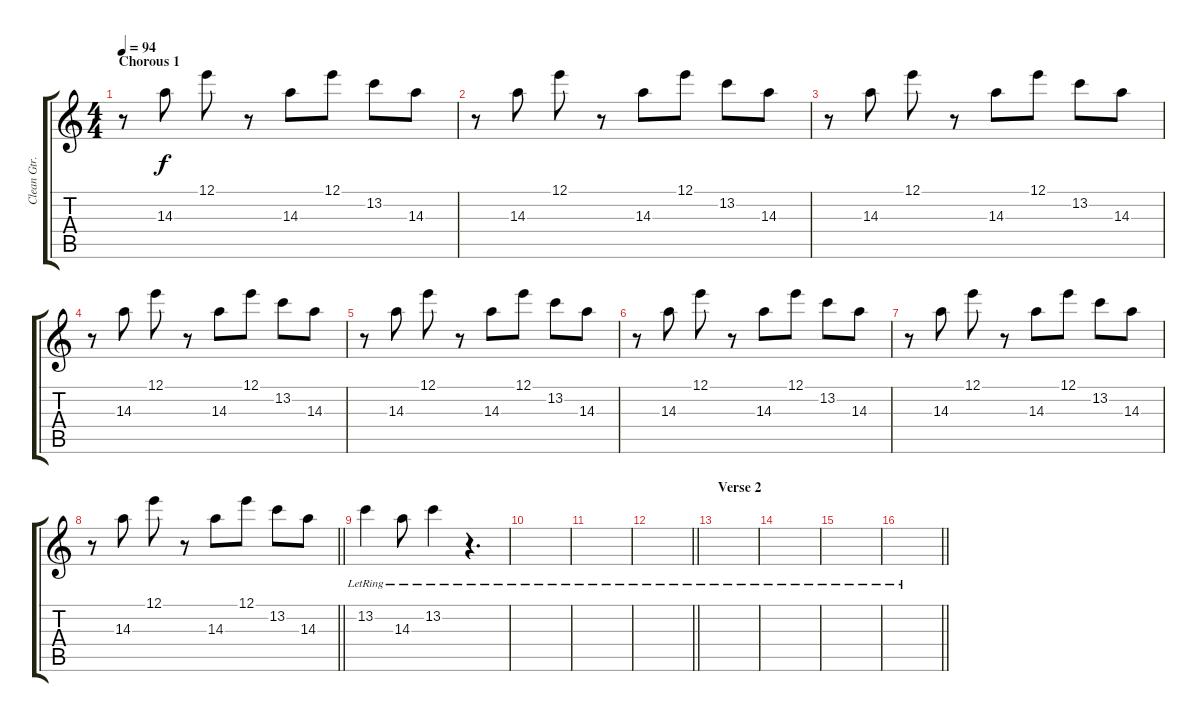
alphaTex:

\track ("Clean Gtr. 2" "Clean Gtr.") {instrument electricguitarclean}
\staff {score tabs}
\tuning (E4 B3 G3 D3 A2 D2) {hide}
\ts (4 4)
\section ("" "Chorous 1")
\tempo 94
\clef g2
\ks c
r.8{dy f} 14.3.8 12.1.8 r.8 14.3.8 12.1.8 13.2.8 14.3.8 |
r.8 14.3.8 12.1.8 r.8 14.3.8 12.1.8 13.2.8 14.3.8 |
r.8 14.3.8 12.1.8 r.8 14.3.8 12.1.8 13.2.8 14.3.8 |
r.8 14.3.8 12.1.8 r.8 14.3.8 12.1.8 13.2.8 14.3.8 |
r.8 14.3.8 12.1.8 r.8 14.3.8 12.1.8 13.2.8 14.3.8 |
r.8 14.3.8 12.1.8 r.8 14.3.8 12.1.8 13.2.8 14.3.8 |
r.8 14.3.8 12.1.8 r.8 14.3.8 12.1.8 13.2.8 14.3.8 |
\barLineRight lightlight
r.8 14.3.8 12.1.8 r.8 14.3.8 12.1.8 13.2.8 14.3.8 |
\section ("" "")
13.2{lr}.4 14.3{lr}.8 13.2{lr}.4 r.4{d} |
|
|
\barLineRight lightlight
|
\section ("" "Verse 2")
|
|
|
\barLineRight lightlight
